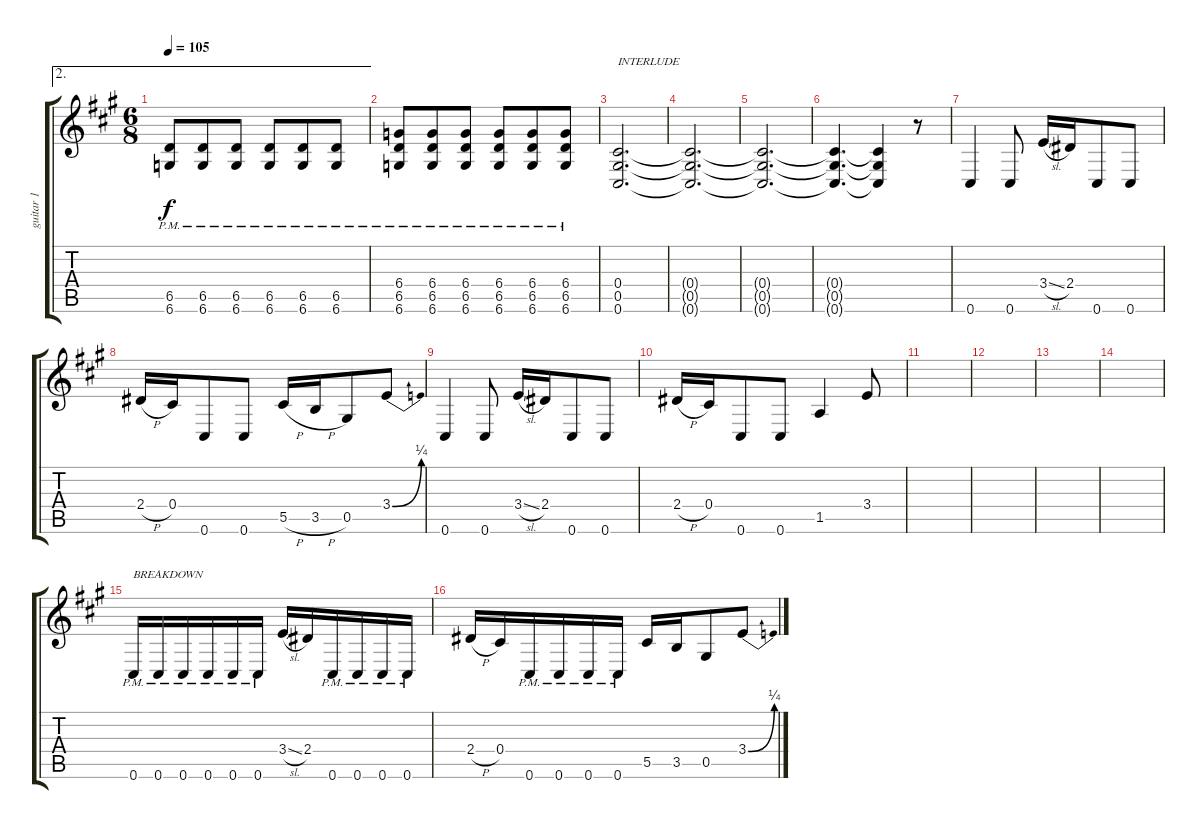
\track ("guitar 1" "guitar 1") {instrument distortionguitar}
\staff {score tabs}
\tuning (Eb4 Bb3 Gb3 Db3 Ab2 Db2) {hide}
\ae 2
\ts (6 8)
\tempo 105
\clef g2
\ks a
(6.5{pm} 6.6{pm}).8{dy f volume 7} (6.5{pm} 6.6{pm}).8{volume 16} (6.5{pm} 6.6{pm}).8 (6.5{pm} 6.6{pm}).8 (6.5{pm} 6.6{pm}).8 (6.5{pm} 6.6{pm}).8 |
(6.4{pm} 6.5{pm} 6.6{pm}).8 (6.4{pm} 6.5{pm} 6.6{pm}).8 (6.4{pm} 6.5{pm} 6.6{pm}).8 (6.4{pm} 6.5{pm} 6.6{pm}).8 (6.4{pm} 6.5{pm} 6.6{pm}).8 (6.4{pm} 6.5{pm} 6.6{pm}).8 |
(0.4 0.5 0.6).2{d txt "INTERLUDE" volume 13} |
(0.4{t} 0.5{t} 0.6{t}).2{d} |
(0.4{t} 0.5{t} 0.6{t}).2{d} |
(0.4{t} 0.5{t} 0.6{t}).4{d} (0.4{t} 0.5{t} 0.6{t}).4 r.8 |
0.6.4 0.6.8 3.4{sl}.16 2.4.16 0.6.8 0.6.8 |
2.4{h}.16 0.4.16 0.6.8 0.6.8 5.5{h}.16 3.5{h}.16 0.5.8 3.4{be (bend 0 0 60 1)}.8 |
0.6.4 0.6.8 3.4{sl}.16 2.4.16 0.6.8 0.6.8 |
2.4{h}.16 0.4.16 0.6.8 0.6.8 1.5.4 3.4.8 |
|
|
|
|
0.6{pm}.16{txt "BREAKDOWN"} 0.6{pm}.16 0.6{pm}.16 0.6{pm}.16 0.6{pm}.16 0.6{pm}.16 3.4{sl}.16 2.4.16 0.6{pm}.16 0.6{pm}.16 0.6{pm}.16 0.6{pm}.16 |
2.4{h}.16 0.4.16 0.6{pm}.16 0.6{pm}.16 0.6{pm}.16 0.6{pm}.16 5.5.16 3.5.16 0.5.8 3.4{be (bend 0 0 60 1)}.8
